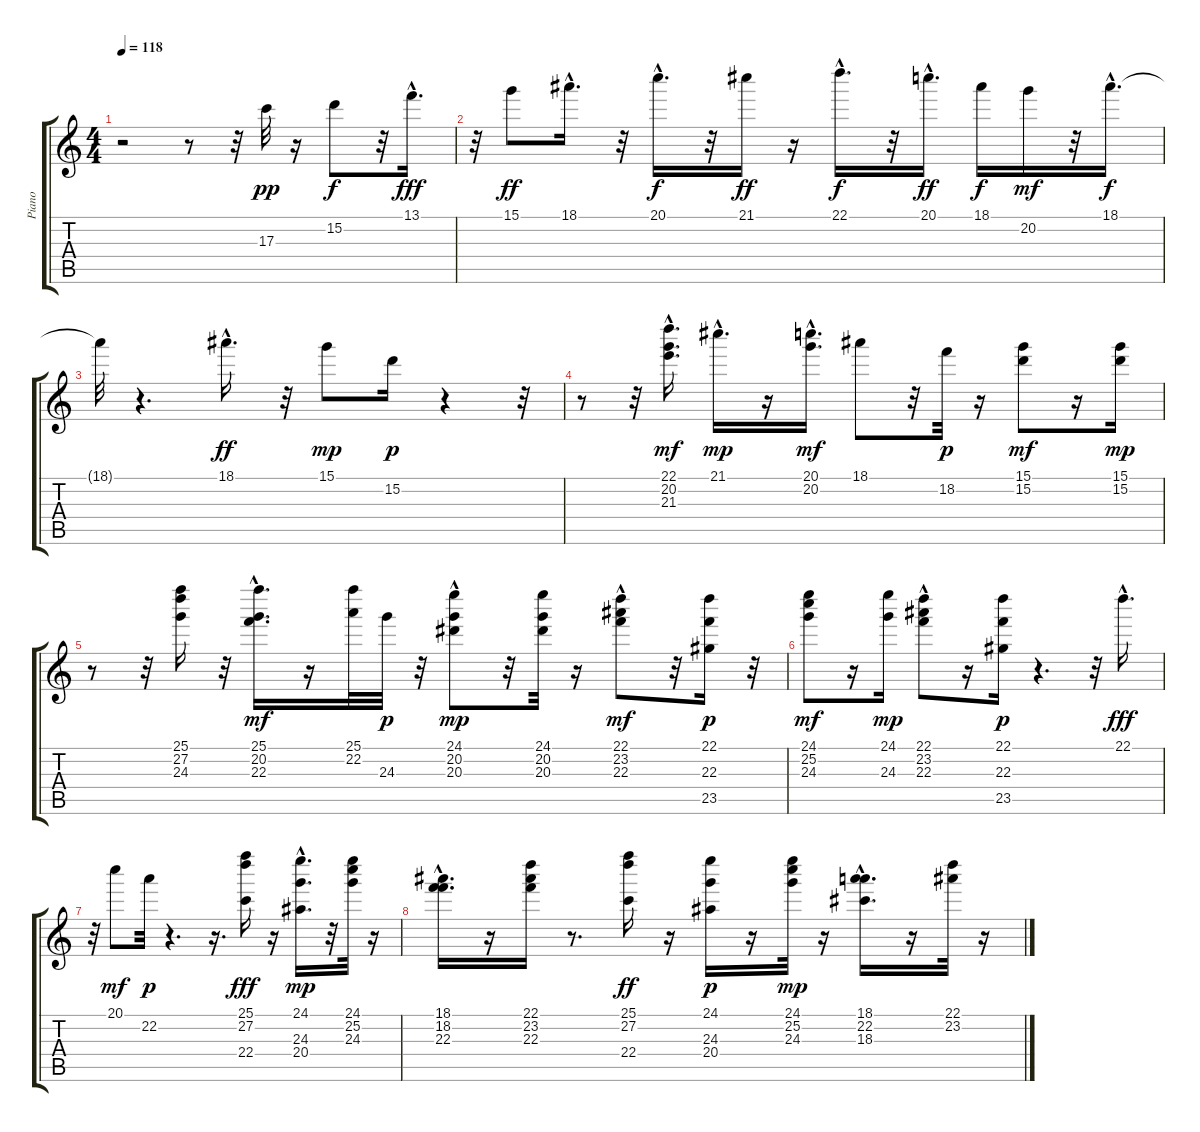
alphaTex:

\track ("Piano" "Piano") {instrument acousticgrandpiano}
\staff {score tabs}
\tuning (E5 B4 G4 D4 A3 E3) {hide}
\ts (4 4)
\tempo 118
\clef g2
\ks c
r.2{dy f} r.8 r.32 17.3.32{dy pp} r.16 15.2.8{dy f} r.32 13.1{hac}.16{d dy fff} |
r.32 15.1.8{dy ff} 18.1{hac}.16{d} r.32 20.1{hac}.16{d dy f} r.32 21.1.16{dy ff} r.16 22.1{hac}.16{d dy f} r.32 20.1{hac}.16{d dy ff} 18.1.16{dy f} 20.2.16{dy mf} r.32 18.1{hac}.16{d dy f} |
18.1{t}.32 r.4{d} 18.1{hac}.16{d dy ff} r.32 15.1.8{dy mp} 15.2.16{dy p} r.4 r.32 |
r.8 r.32 (22.1 20.2{hac} 21.3).16{d dy mf} 21.1{hac}.16{d dy mp} r.16 (20.1 20.2{hac}).16{d dy mf} 18.1.8 r.32 18.2.32{dy p} r.16 (15.1 15.2).8{dy mf} r.16 (15.1 15.2).16{dy mp} |
r.8 r.32 (25.1 27.2 24.3).16 r.32 (25.1{hac} 20.2{hac} 22.3{hac}).16{d dy mf} r.16 (25.1 22.2).32 24.3.32{dy p} r.32 (24.1{hac} 20.2 20.3{hac}).8{dy mp} r.32 (24.1 20.2 20.3).32 r.16 (22.1 23.2{hac} 22.3).8{dy mf} r.32 (22.1 22.3 23.5).16{dy p} r.32 |
(24.1 25.2 24.3).8{dy mf} r.16 (24.1 24.3).16{dy mp} (22.1 23.2{hac} 22.3).8 r.16 (22.1 22.3 23.5).16{dy p} r.4{d} r.32 22.1{hac}.16{d dy fff} |
r.32 20.1.8{dy mf} 22.2.32{dy p} r.4{d} r.16{d} (25.1 27.2 22.4).16{dy fff} r.16 (24.1{hac} 24.3{hac} 20.4{hac}).16{d dy mp} r.32 (24.1 25.2 24.3).32 r.16 |
(18.1{hac} 18.2{hac} 22.3).16{d} r.16 (22.1 23.2 22.3).16 r.8{d} (25.1 27.2 22.4).16{dy ff} r.16 (24.1 24.3 20.4).16{dy p} r.16 (24.1 25.2 24.3).32{dy mp} r.16 (18.1{hac} 22.2{hac} 18.3{hac}).16{d} r.16 (22.1 23.2).32 r.16
